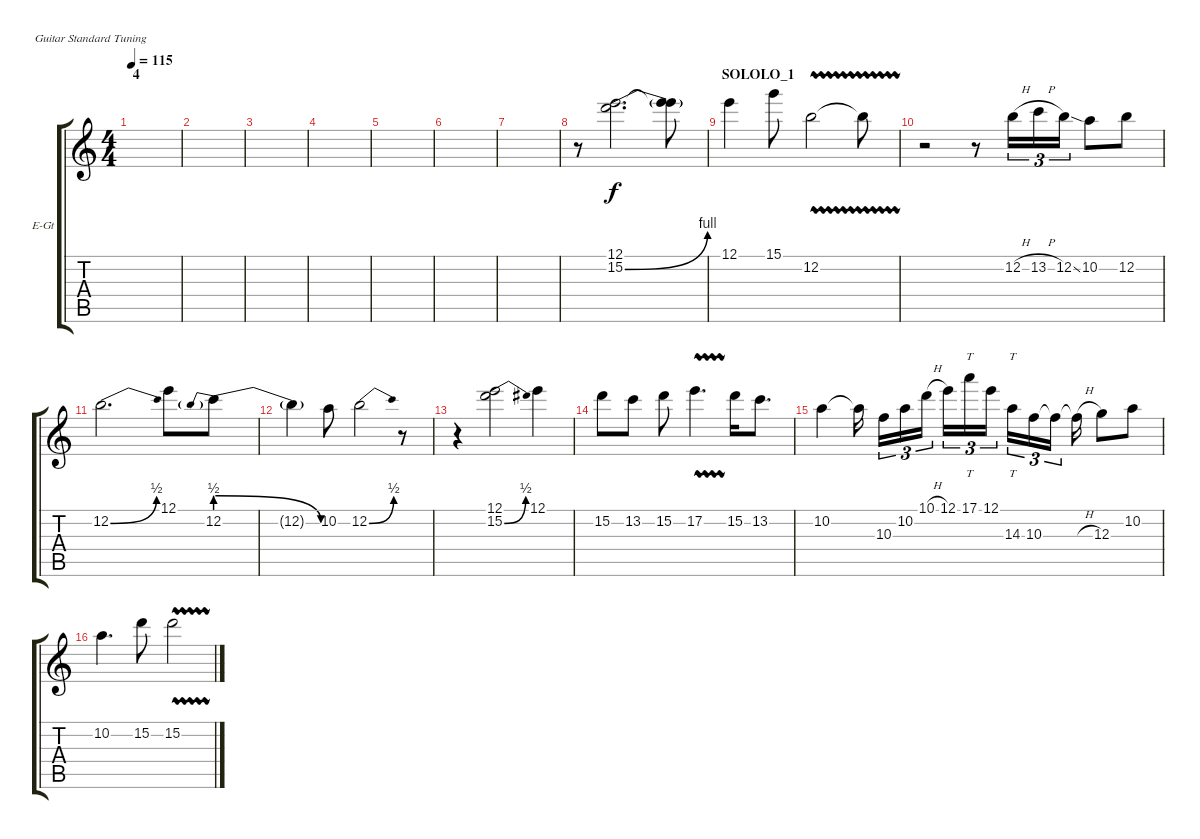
\defaultSystemsLayout 4
\bracketExtendMode groupsimilarinstruments
\firstSystemTrackNameOrientation horizontal
\otherSystemsTrackNameOrientation horizontal
\track ("Electric Guitar" "E-Gt") {instrument overdrivenguitar}
\staff {score tabs}
\tuning (E4 B3 G3 D3 A2 E2)
\ts (4 4)
\section ("" "4")
\tempo 115
\clef g2
\scale
0.333333
\ks aminor
|
\scale
0.333333 |
\scale
0.333333 |
\scale
0.333333 |
\scale
0.333333 |
\scale
0.333333 |
\scale
0.333333 |
\scale
0.333333 r.8 (15.2{be (bend 0 0 11.4 4)} 12.1).2{d} (12.1{t} 15.2{t}).8 |
\section ("" "SOLOLO_1")
\scale
0.333333 12.1.4 15.1.8 12.2{vw}.2 12.2{vw t}.8 |
\scale
0.333333 r.2 r.8 12.2{h}.16{tu (3 2)} 13.2{h}.16{tu (3 2)} 12.2{ss}.16{tu (3 2)} 10.2.8 12.2.8 |
\scale
0.333333 12.2{be (bend 24.599999999999998 0 30 2)}.2{d} 12.1.8 12.2{be (prebendrelease 0 2 40.199999999999996 0)}.8 |
\scale
0.333333 12.2{t}.4 10.2.8 12.2{be (bend 25.2 0 39 2)}.2 r.8 |
\scale
0.333333 r.4 (12.1 15.2{be (bend 0 0 23.4 2)}).2 12.1.4 |
\scale
0.333333 15.2.8 13.2.8 15.2.8 17.2{vw}.4{d} 15.2.16 13.2.8{d} |
\scale
0.333333 10.2.4 10.2{t}.16 10.3.16{tu (3 2)} 10.2.16{tu (3 2)} 10.1{h}.16{tu (3 2)} 12.1.16{tu (3 2)} 17.1.16{tt tu (3 2)} 12.1.16{tu (3 2)} 14.3.16{tt tu (3 2)} 10.3.16{tu (3 2)} 10.3{t}.16{tu (3 2)} 10.3{h t}.16 12.3.8 10.2.8 |
\scale
0.333333 10.2.4{d} 15.2.8 15.2{vw}.2
